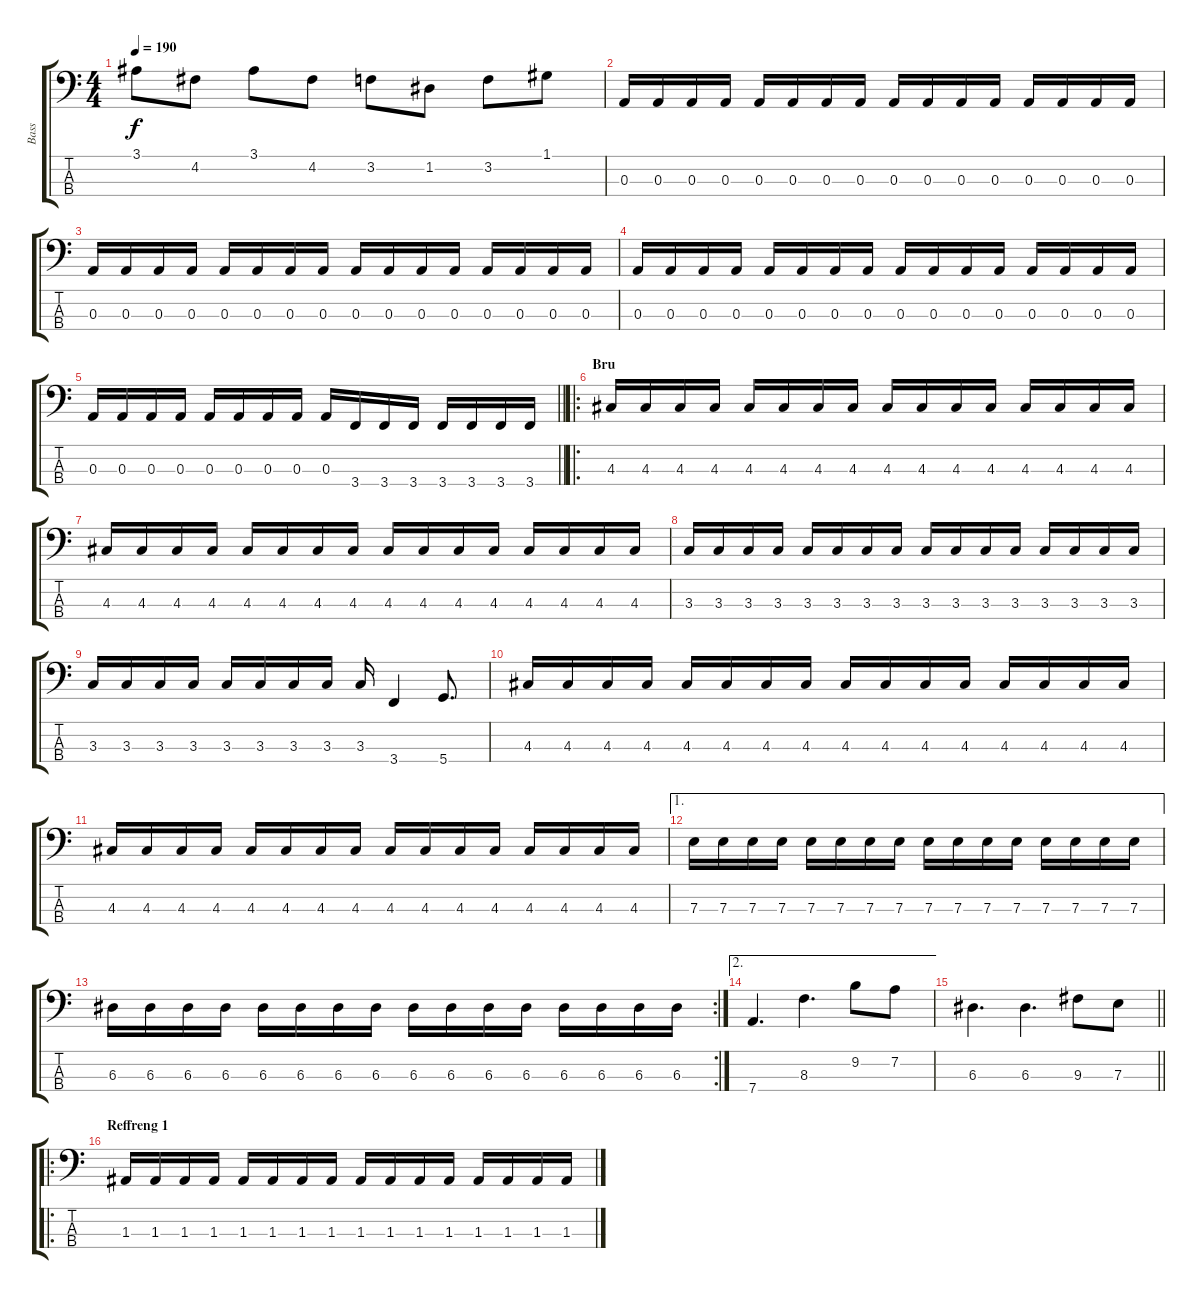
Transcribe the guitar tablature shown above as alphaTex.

\track ("Bass" "Bass") {instrument electricbassfinger}
\staff {score tabs}
\tuning (G2 D2 A1 D1) {hide}
\ts (4 4)
\tempo 190
\clef f4
\ks c
3.1.8{dy f} 4.2.8 3.1.8 4.2.8 3.2.8 1.2.8 3.2.8 1.1.8 |
0.3.16 0.3.16 0.3.16 0.3.16 0.3.16 0.3.16 0.3.16 0.3.16 0.3.16 0.3.16 0.3.16 0.3.16 0.3.16 0.3.16 0.3.16 0.3.16 |
0.3.16 0.3.16 0.3.16 0.3.16 0.3.16 0.3.16 0.3.16 0.3.16 0.3.16 0.3.16 0.3.16 0.3.16 0.3.16 0.3.16 0.3.16 0.3.16 |
0.3.16 0.3.16 0.3.16 0.3.16 0.3.16 0.3.16 0.3.16 0.3.16 0.3.16 0.3.16 0.3.16 0.3.16 0.3.16 0.3.16 0.3.16 0.3.16 |
\barLineRight lightlight
0.3.16 0.3.16 0.3.16 0.3.16 0.3.16 0.3.16 0.3.16 0.3.16 0.3.16 3.4.16 3.4.16 3.4.16 3.4.16 3.4.16 3.4.16 3.4.16 |
\ro
\section ("" "Bru")
4.3.16 4.3.16 4.3.16 4.3.16 4.3.16 4.3.16 4.3.16 4.3.16 4.3.16 4.3.16 4.3.16 4.3.16 4.3.16 4.3.16 4.3.16 4.3.16 |
4.3.16 4.3.16 4.3.16 4.3.16 4.3.16 4.3.16 4.3.16 4.3.16 4.3.16 4.3.16 4.3.16 4.3.16 4.3.16 4.3.16 4.3.16 4.3.16 |
3.3.16 3.3.16 3.3.16 3.3.16 3.3.16 3.3.16 3.3.16 3.3.16 3.3.16 3.3.16 3.3.16 3.3.16 3.3.16 3.3.16 3.3.16 3.3.16 |
3.3.16 3.3.16 3.3.16 3.3.16 3.3.16 3.3.16 3.3.16 3.3.16 3.3.16 3.4.4 5.4.8{d} |
4.3.16 4.3.16 4.3.16 4.3.16 4.3.16 4.3.16 4.3.16 4.3.16 4.3.16 4.3.16 4.3.16 4.3.16 4.3.16 4.3.16 4.3.16 4.3.16 |
4.3.16 4.3.16 4.3.16 4.3.16 4.3.16 4.3.16 4.3.16 4.3.16 4.3.16 4.3.16 4.3.16 4.3.16 4.3.16 4.3.16 4.3.16 4.3.16 |
\ae 1
7.3.16 7.3.16 7.3.16 7.3.16 7.3.16 7.3.16 7.3.16 7.3.16 7.3.16 7.3.16 7.3.16 7.3.16 7.3.16 7.3.16 7.3.16 7.3.16 |
\rc 2
6.3.16 6.3.16 6.3.16 6.3.16 6.3.16 6.3.16 6.3.16 6.3.16 6.3.16 6.3.16 6.3.16 6.3.16 6.3.16 6.3.16 6.3.16 6.3.16 |
\ae 2
7.4.4{d} 8.3.4{d} 9.2.8 7.2.8 |
\barLineRight lightlight
6.3.4{d} 6.3.4{d} 9.3.8 7.3.8 |
\ro
\section ("" "Reffreng 1")
1.3.16 1.3.16 1.3.16 1.3.16 1.3.16 1.3.16 1.3.16 1.3.16 1.3.16 1.3.16 1.3.16 1.3.16 1.3.16 1.3.16 1.3.16 1.3.16
